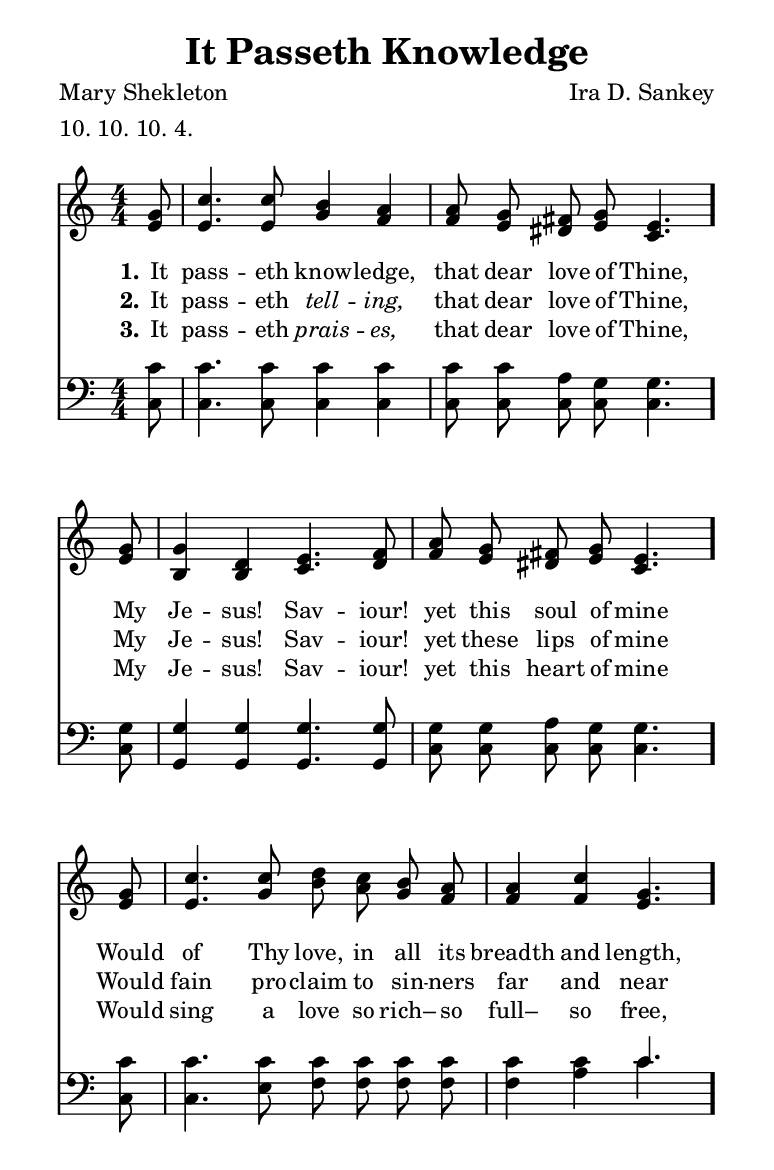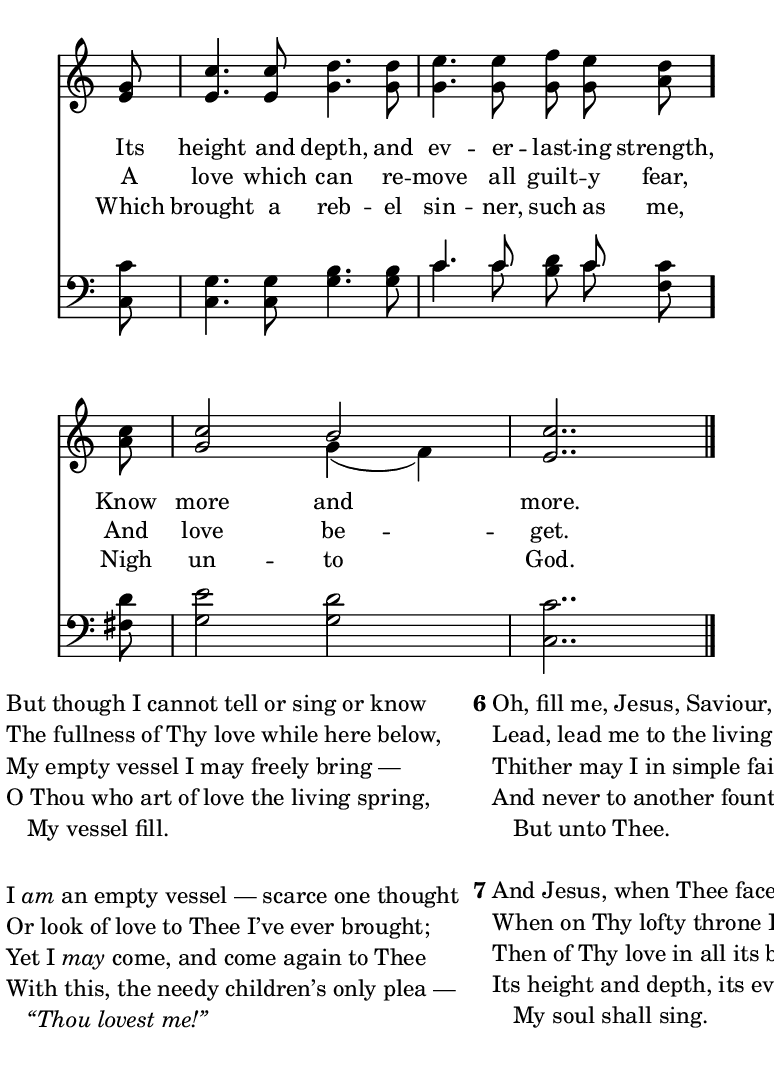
\include "common/global.ily"
\paper {
  \include "common/paper.ily"
  score-markup-spacing.padding = 2
  score-markup-spacing.basic-distance = 2
}

\header{
  hymnnumber = "229"
  title = "It Passeth Knowledge"
  tunename = ""
  meter = "10. 10. 10. 4."
  poet = "Mary Shekleton"
  composer = "Ira D. Sankey"
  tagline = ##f
}

global = {
  \include "common/overrides.ily"
  \override Staff.TimeSignature.style = #'numbered
  \time 4/4
  \override Score.MetronomeMark.transparent = ##t % hide all fermata changes too
  \tempo 4=80
  \key c \major
  \partial 8
  \autoBeamOff
}

patternA = { c8 | c4. c8 c4 c | c8 c c c c4. }
patternB = { c8 | c4 c c4. c8 | c c c c c4. }
patternC = { c8 | c4. c8 c c c c | c4 c c4. }
patternD = { c8 | c4. c8 c4. c8 | c4. c8 c c c }
patternE = { c8 | c2 c2 | c2.. }

notesSoprano = {
\global
\relative c'' {

  g8 | c4. c8 b4 a | a8 g fis g e4.
  g8 | g4 d e4. f8 | a g fis g e4.
  g8 | c4. c8 d c b a | a4 c g4. \eogbreak
  g8 | c4. c8 d4. d8 | e4. e8 f e d
  c8 | c2 b2 | c2..

  \bar "|."

}
}

notesAlto = {
\global
\relative e' {

  \changePitch \patternA { e | e e g f | f e dis e c }
  \changePitch \patternB { e | b b c d | f e dis e c }
  \changePitch \patternC { e | e g b a g f | f f e }
  \changePitch \patternD { e | e e g g | g g g g a }
  a8 | g2 g4( f) e2..

}
}

notesTenor = {
\global
\relative a {

  \changePitch \patternA { c | c c c c | c c a g g }
  \changePitch \patternB { g | g g g g | g g a g g }
  \changePitch \patternC { c | c c c c c c | c c c }
  \changePitch \patternD { c | g g b b | c c d c c }
  \changePitch \patternE { d | e d | c }

}
}

notesBass = {
\global
\relative f {

  \changePitch \patternA { c | c c c c | c c c c c }
  \changePitch \patternB { c | g g g g | c c c c c }
  \changePitch \patternC { c | c e f f f f | f a c }
  \changePitch \patternD { c, | c c g' g | c c b c f, }
  \changePitch \patternE { fis | g g | c, }

}
}

wordsA = \lyricmode {
\set stanza = "1."

It pass -- eth know -- ledge, that dear love of Thine, \bar "."
My Je -- sus! Sav -- iour! yet this soul of mine \bar "."
Would of Thy love, in all its breadth and length, \bar "."
Its height and depth, and ev -- er -- last -- ing strength, \bar "."
Know more and more. \bar "."

}

wordsB = \lyricmode {
\set stanza = "2."

It pass -- eth \italicsOn tell -- ing, \italicsOff that dear love of Thine,
My Je -- sus! Sav -- iour! yet these lips of mine
Would fain pro -- claim to sin -- ners far and near
A love which can re -- move all guilt -- y fear,
And love be -- get.

}

wordsC = \lyricmode {
\set stanza = "3."

It pass -- eth \italicsOn prais -- es, \italicsOff that dear love of Thine,
My Je -- sus! Sav -- iour! yet this heart of mine
Would sing a love so rich– so full– so free,
Which brought a reb -- el sin -- ner, such as me,
Nigh un -- to God.

}

wordsD = \markuplist {

\line { But though I cannot tell or sing or know }
\line { The fullness of Thy love while here below, }
\line { My empty vessel I may freely bring — }
\line { O Thou who art of love the living spring, }
\line { { \hspace #2 } My vessel fill. }

}

wordsE = \markuplist {

\line { I \italic am an empty vessel — scarce one thought }
\line { Or look of love to Thee I’ve ever brought; }
\line { Yet I \italic may come, and come again to Thee }
\line { With this, the needy children’s only plea — }
% `\italic { }` would get stripped in getlyrics
\line { { \hspace #2 } \italic “Thou \italic lovest \italic me!” }

}

wordsF = \markuplist {

\line { Oh, fill me, Jesus, Saviour, with Thy love; }
\line { Lead, lead me to the living fount above! }
\line { Thither may I in simple faith draw nigh }
\line { And never to another fountain fly, }
\line { { \hspace #2 } But unto Thee. }

}

wordsG = \markuplist {

\line { And Jesus, when Thee face to face I see, }
\line { When on Thy lofty throne I sit with Thee; }
\line { Then of Thy love in all its breadth and length, }
\line { Its height and depth, its everlasting strength, }
\line { { \hspace #2 } My soul shall sing. }

}

\score {
  \context ChoirStaff <<
    \context Staff = upper <<
      \set Staff.autoBeaming = ##f
      \set ChoirStaff.systemStartDelimiter = #'SystemStartBar
      \set ChoirStaff.printPartCombineTexts = ##f
      \partcombine #'(2 . 9) \notesSoprano \notesAlto
      \context NullVoice = sopranos { \voiceOne << \notesSoprano >> }
      \context Lyrics = one   \lyricsto sopranos \wordsA
      \context Lyrics = two   \lyricsto sopranos \wordsB
      \context Lyrics = three \lyricsto sopranos \wordsC
    >>
    \context Staff = men <<
      \set Staff.autoBeaming = ##f
      \clef bass
      \set ChoirStaff.printPartCombineTexts = ##f
      \partcombine #'(2 . 9) \notesTenor \notesBass
    >>
  >>
  \layout {
    \include "common/layout.ily"
  }
  \midi{
    \include "common/midi.ily"
  }
}

\noPageBreak

\markup { \fill-line {
  \hspace #0.1
  \column {
  \line{ \bold 4 \column { \wordsD } } \combine \null \vspace #1
  \line{ \bold 5 \column { \wordsE } }
  }
  \hspace #0.1
  \column {
  \line{ \bold 6 \column { \wordsF } } \combine \null \vspace #1
  \line{ \bold 7 \column { \wordsG } }
  }
  \hspace #0.1
} }

\version "2.19.49"  % necessary for upgrading to future LilyPond versions.

% vi:set et ts=2 sw=2 ai nocindent syntax=lilypond:
